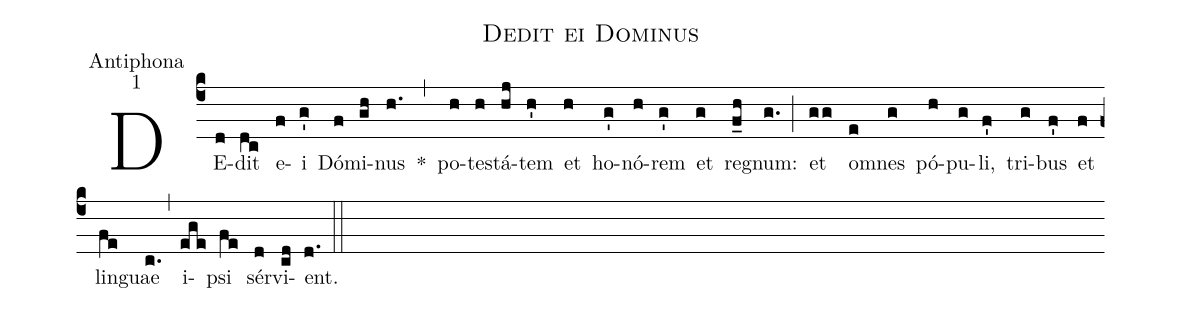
name:Dedit ei Dominus;
office-part:Antiphona;
mode:1;
%%
(c4) DE(d)dit(dc) e(f)i(g') Dó(f)mi(gh)nus(h.) *(,) po(h)te(h)stá(hj)tem(h') et(h) ho(g')nó(h)rem(g') et(g) re(f_h)gnum:(g.) (;) et(gg) o(e)mnes(g) pó(h)pu(g)li,(f') tri(g)bus(f') et(f) lin(fe)guae(c.) (,) i(ege)psi(fe) sér(d)vi(cd)ent.(d.) (::)
